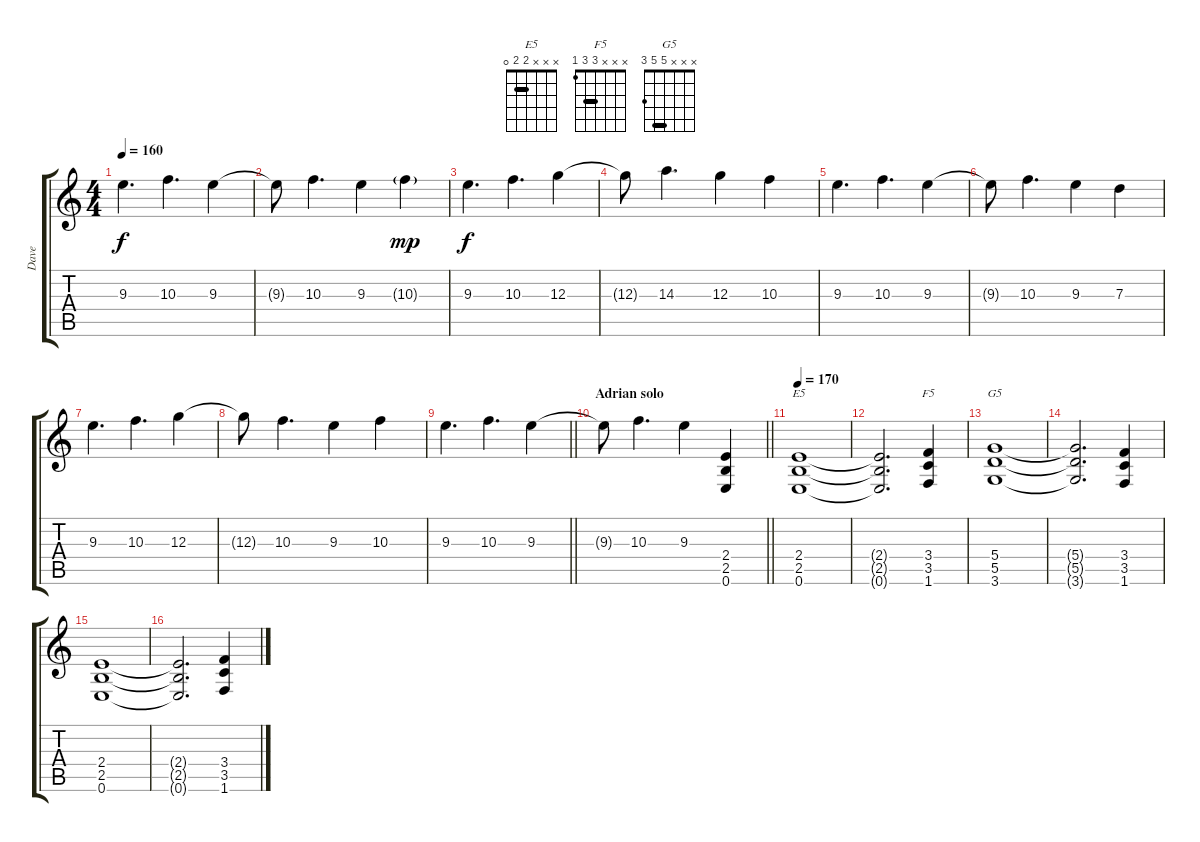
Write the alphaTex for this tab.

\track ("Dave" "Dave") {instrument overdrivenguitar}
\staff {score tabs}
\tuning (E4 B3 G3 D3 A2 E2) {hide}
\chord ("E5" x x x 2 2 0) {barre 2}
\chord ("F5" x x x 3 3 1) {barre 3}
\chord ("G5" x x x 5 5 3) {barre 5}
\ts (4 4)
\tempo 160
\clef g2
\ks c
9.3.4{d dy f} 10.3.4{d} 9.3.4 |
9.3{t}.8 10.3.4{d} 9.3.4 10.3{g}.4{dy mp} |
9.3.4{d dy f} 10.3.4{d} 12.3.4 |
12.3{t}.8 14.3.4{d} 12.3.4 10.3.4 |
9.3.4{d} 10.3.4{d} 9.3.4 |
9.3{t}.8 10.3.4{d} 9.3.4 7.3.4 |
9.3.4{d} 10.3.4{d} 12.3.4 |
12.3{t}.8 10.3.4{d} 9.3.4 10.3.4 |
\barLineRight lightlight
9.3.4{d} 10.3.4{d} 9.3.4 |
\section ("" "Adrian solo")
\barLineRight lightlight
9.3{t}.8 10.3.4{d} 9.3.4 (2.4 2.5 0.6).4 |
\tempo 170
(2.4 2.5 0.6).1{ch "E5"} |
(2.4{t} 2.5{t} 0.6{t}).2{d} (3.4 3.5 1.6).4{ch "F5"} |
(5.4 5.5 3.6).1{ch "G5"} |
(5.4{t} 5.5{t} 3.6{t}).2{d} (3.4 3.5 1.6).4 |
(2.4 2.5 0.6).1 |
(2.4{t} 2.5{t} 0.6{t}).2{d} (3.4 3.5 1.6).4
